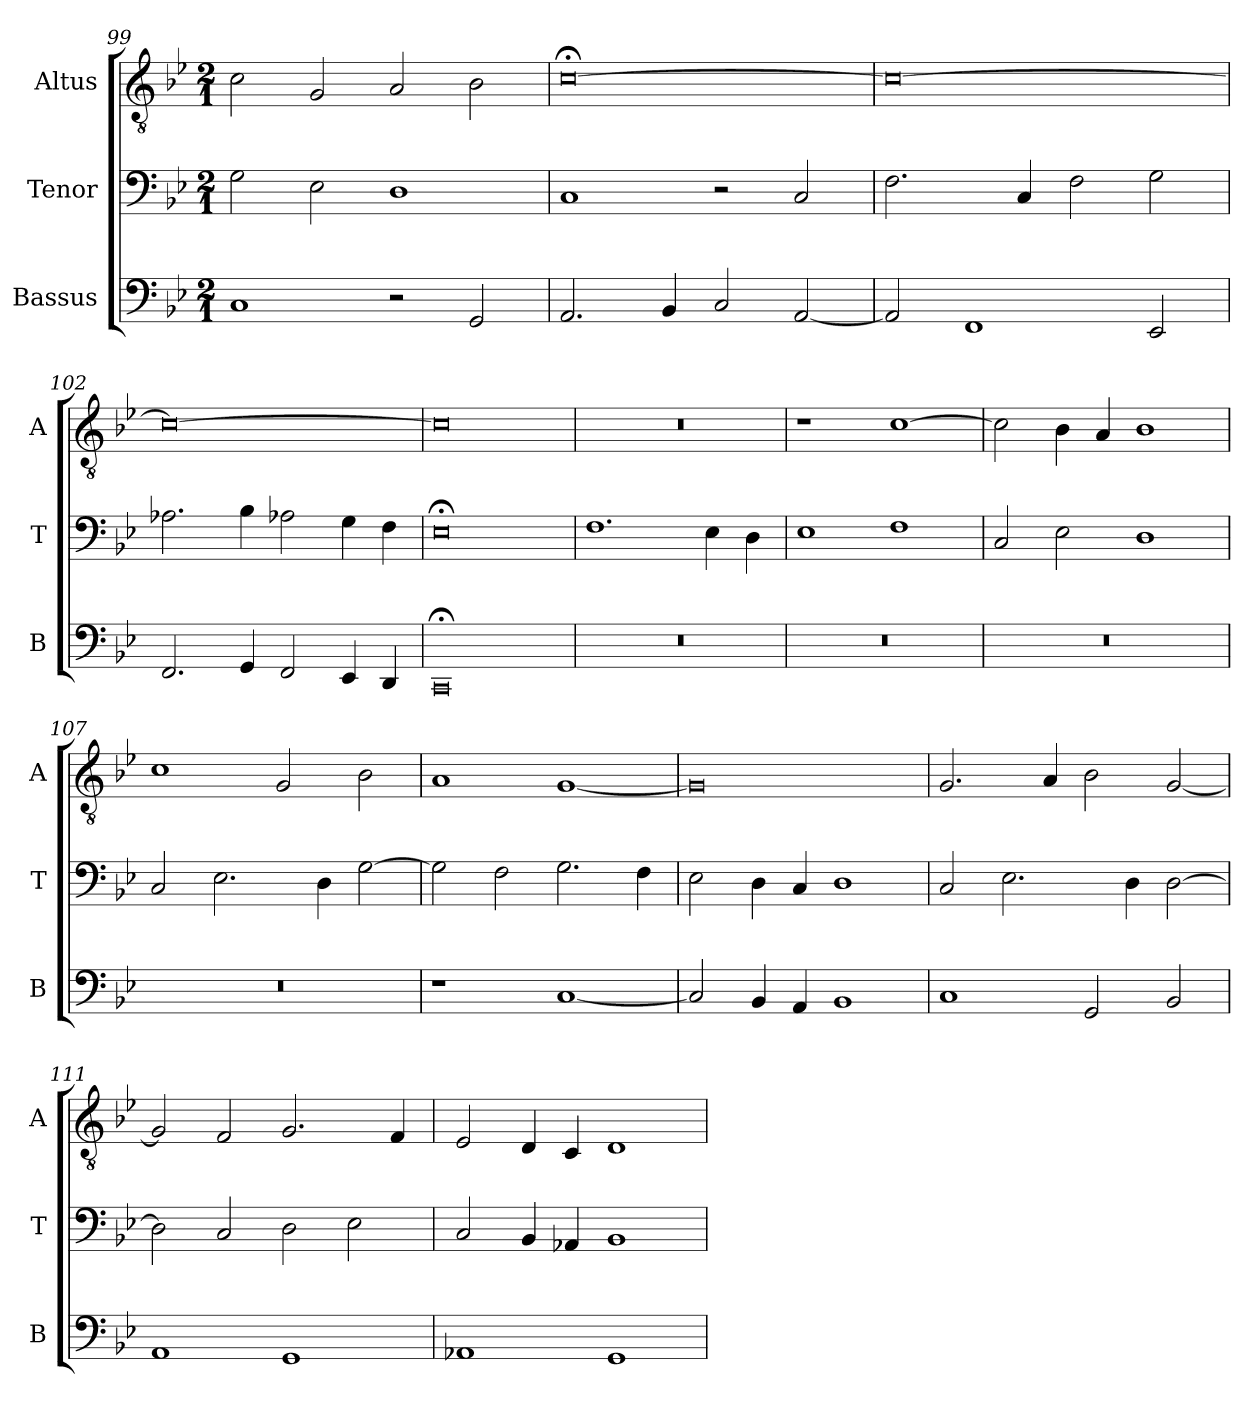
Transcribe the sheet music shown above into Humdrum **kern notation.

**kern	**kern	**kern
*part3	*part2	*part1
*staff3	*staff2	*staff1
*I"Bassus	*I"Tenor	*I"Altus
*I'B	*I'T	*I'A
*clefF4	*clefF4	*clefGv2
*k[b-e-]	*k[b-e-]	*k[b-e-]
*M2/1	*M2/1	*M2/1
=99	=99	=99
1C	2G\	2c\
.	2E-\	2G/
2r	1D	2A/
2GG/	.	2B-\
=100	=100	=100
2.AA/	1C	[0c;<
4BB-/	.	.
2C/	2r	.
[2AA/	2C/	.
=101	=101	=101
2AA/]	2.F\	0c_
1FF	.	.
.	4C/	.
.	2F\	.
2EE-/	2G\	.
=102	=102	=102
2.FF/	2.A-X\	0c_
4GG/	4B-\	.
2FF/	2A-X\	.
4EE-/	4G\	.
4DD/	4F\	.
=103	=103	=103
0CC;<	0E-;<	0c]
=104	=104	=104
0r	1.F	0r
.	4E-\	.
.	4D\	.
=105	=105	=105
0r	1E-	1r
.	1F	[1c
=106	=106	=106
0r	2C/	2c\]
.	2E-\	4B-\
.	.	4A/
.	1D	1B-
=107	=107	=107
0r	2C/	1c
.	2.E-\	.
.	.	2G/
.	4D\	.
.	[2G\	2B-\
=108	=108	=108
1r	2G\]	1A
.	2F\	.
[1C	2.G\	[1G
.	4F\	.
=109	=109	=109
2C/]	2E-\	0G]
4BB-/	4D\	.
4AA/	4C/	.
1BB-	1D	.
=110	=110	=110
1C	2C/	2.G/
.	2.E-\	.
.	.	4A/
2GG/	.	2B-\
.	4D\	.
2BB-/	[2D\	[2G/
=111	=111	=111
1AA	2D\]	2G/]
.	2C/	2F/
1GG	2D\	2.G/
.	2E-\	.
.	.	4F/
=112	=112	=112
1AA-X	2C/	2E-/
.	4BB-/	4D/
.	4AA-X/	4C/
1GG	1BB-	1D
=	=	=
*-	*-	*-
